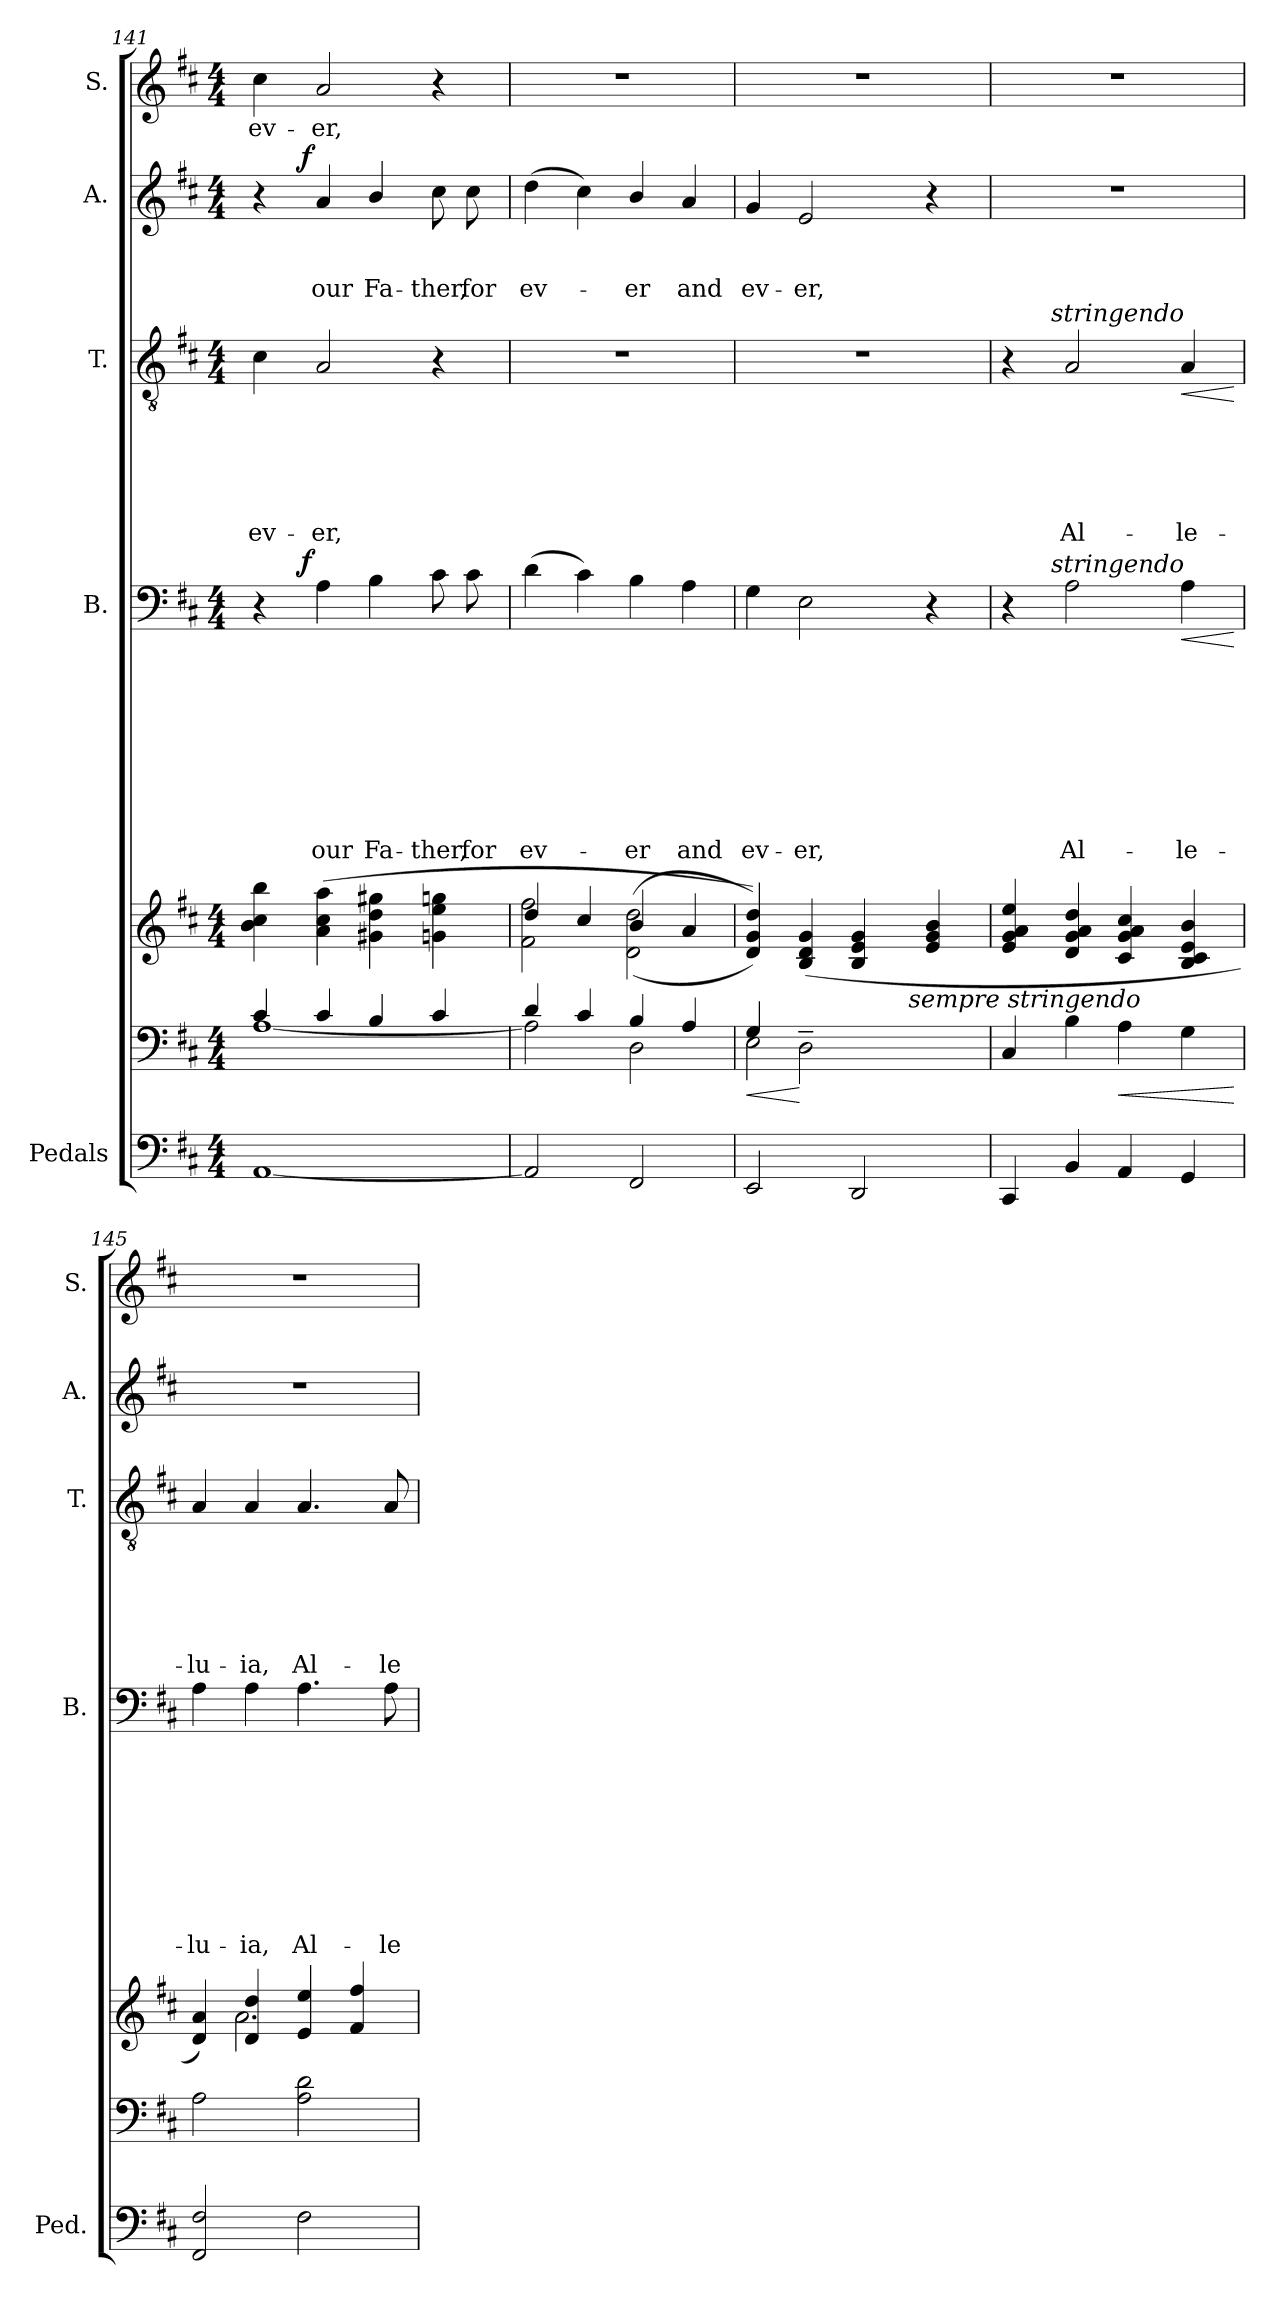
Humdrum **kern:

**kern	**kern	**dynam	**kern	**kern	**text	**text	**text	**text	**text	**text	**text	**text	**text	**dynam	**kern	**text	**text	**text	**text	**text	**text	**dynam	**kern	**text	**text	**text	**dynam	**kern	**text
*part7	*part6	*part6	*part5	*part4	*part4	*part4	*part4	*part4	*part4	*part4	*part4	*part4	*part4	*part4	*part3	*part3	*part3	*part3	*part3	*part3	*part3	*part3	*part2	*part2	*part2	*part2	*part2	*part1	*part1
*staff7	*staff6	*staff6	*staff5	*staff4	*staff4	*staff4	*staff4	*staff4	*staff4	*staff4	*staff4	*staff4	*staff4	*staff4	*staff3	*staff3	*staff3	*staff3	*staff3	*staff3	*staff3	*staff3	*staff2	*staff2	*staff2	*staff2	*staff2	*staff1	*staff1
*I"Pedals	*	*	*	*I"B.	*	*	*	*	*	*	*	*	*	*	*I"T.	*	*	*	*	*	*	*	*I"A.	*	*	*	*	*I"S.	*
*I'Ped.	*	*	*	*I'B.	*	*	*	*	*	*	*	*	*	*	*I'T.	*	*	*	*	*	*	*	*I'A.	*	*	*	*	*I'S.	*
*clefF4	*clefF4	*	*clefG2	*clefF4	*	*	*	*	*	*	*	*	*	*	*clefGv2	*	*	*	*	*	*	*	*clefG2	*	*	*	*	*clefG2	*
*k[f#c#]	*k[f#c#]	*	*k[f#c#]	*k[f#c#]	*	*	*	*	*	*	*	*	*	*	*k[f#c#]	*	*	*	*	*	*	*	*k[f#c#]	*	*	*	*	*k[f#c#]	*
*D:	*D:	*	*D:	*D:	*	*	*	*	*	*	*	*	*	*	*D:	*	*	*	*	*	*	*	*D:	*	*	*	*	*D:	*
*M4/4	*M4/4	*	*M4/4	*M4/4	*	*	*	*	*	*	*	*	*	*	*M4/4	*	*	*	*	*	*	*	*M4/4	*	*	*	*	*M4/4	*
=141	=141	=141	=141	=141	=141	=141	=141	=141	=141	=141	=141	=141	=141	=141	=141	=141	=141	=141	=141	=141	=141	=141	=141	=141	=141	=141	=141	=141	=141
*	*^	*	*	*	*	*	*	*	*	*	*	*	*	*	*	*	*	*	*	*	*	*	*	*	*	*	*	*	*
!	!	!	!	!	!	!	!	!	!	!	!	!	!	!	!	!	!	!	!	!	!	!LO:LY:b	!	!	!	!	!	!	!	!LO:LY:b
*	*	*	*	*	*^	*	*	*	*	*	*	*	*	*	*	*	*	*	*	*	*	*	*	*^	*	*	*	*	*	*
[<1AA	4c#/	[<1A	.	4b\ 4cc#\ 4bb\	4r	8..ryy	.	.	.	.	.	.	.	.	.	.	4c#\	.	.	.	.	.	ev-	.	4r	8..ryy	.	.	.	.	4cc#\	ev-
!	!	!	!	!	!	!	!	!	!	!	!	!	!	!	!	!LO:DY:a	!	!	!	!	!	!	!	!	!	!	!	!	!	!LO:DY:a	!	!
.	.	.	.	.	.	2ryy	.	.	.	.	.	.	.	.	.	f	.	.	.	.	.	.	.	.	.	2ryy	.	.	.	f	.	.
!	!	!	!	!	!	!	!	!	!	!	!	!	!	!	!LO:LY:b	!	!	!	!	!	!	!	!LO:LY:b	!	!	!	!	!	!LO:LY:b	!	!	!LO:LY:b
.	4c#/	.	.	(>4a\ 4cc#\ 4aa\	4A\	.	.	.	.	.	.	.	.	.	our	.	2A/	.	.	.	.	.	-er,	.	4a/	.	.	.	our	.	2a/	-er,
!	!	!	!	!	!	!	!	!	!	!	!	!	!	!	!LO:LY:b	!	!	!	!	!	!	!	!	!	!	!	!	!	!LO:LY:b	!	!	!
.	4B/	.	.	4g#X\ 4dd\ 4gg#X\	4B\	.	.	.	.	.	.	.	.	.	Fa-	.	.	.	.	.	.	.	.	.	4b/	.	.	.	Fa-	.	.	.
.	.	.	.	.	.	4ryy	.	.	.	.	.	.	.	.	.	.	.	.	.	.	.	.	.	.	.	4ryy	.	.	.	.	.	.
!	!	!	!	!	!	!	!	!	!	!	!	!	!	!	!LO:LY:b	!	!	!	!	!	!	!	!	!	!	!	!	!	!LO:LY:b	!	!	!
.	4c#/	.	.	4gn\ 4ee\ 4ggn\	8c#\	.	.	.	.	.	.	.	.	.	-ther,	.	4r	.	.	.	.	.	.	.	8cc#\	.	.	.	-ther,	.	4r	.
!	!	!	!	!	!	!	!	!	!	!	!	!	!	!	!LO:LY:b	!	!	!	!	!	!	!	!	!	!	!	!	!	!LO:LY:b	!	!	!
.	.	.	.	.	8c#\	.	.	.	.	.	.	.	.	.	for	.	.	.	.	.	.	.	.	.	8cc#\	.	.	.	for	.	.	.
.	.	.	.	.	.	32ryy	.	.	.	.	.	.	.	.	.	.	.	.	.	.	.	.	.	.	.	32ryy	.	.	.	.	.	.
=142	=142	=142	=142	=142	=142	=142	=142	=142	=142	=142	=142	=142	=142	=142	=142	=142	=142	=142	=142	=142	=142	=142	=142	=142	=142	=142	=142	=142	=142	=142	=142	=142
*	*	*	*	*^	*	*	*	*	*	*	*	*	*	*	*	*	*	*	*	*	*	*	*	*	*	*	*	*	*	*	*	*
!	!	!	!	!	!	!	!	!	!	!	!	!	!	!	!	!LO:LY:b	!	!	!	!	!	!	!	!	!	!	!	!	!	!LO:LY:b	!	!	!
*	*	*	*	*	*	*v	*v	*	*	*	*	*	*	*	*	*	*	*	*	*	*	*	*	*	*	*v	*v	*	*	*	*	*	*
2AA/]	4d/	2A\]	.	4dd/	2f#\ 2ff#\	(>4d\	.	.	.	.	.	.	.	.	ev-	.	1r	.	.	.	.	.	.	.	(>4dd\	.	.	ev-	.	1r	.
.	4c#/	.	.	4cc#/	.	4c#\)	.	.	.	.	.	.	.	.	.	.	.	.	.	.	.	.	.	.	4cc#\)	.	.	.	.	.	.
!	!	!	!	!	!	!	!	!	!	!	!	!	!	!	!LO:LY:b	!	!	!	!	!	!	!	!	!	!	!	!	!LO:LY:b	!	!	!
2FF#/	4B/	2D\	.	4b/	((>2d\ 2dd\	4B\	.	.	.	.	.	.	.	.	-er	.	.	.	.	.	.	.	.	.	4b/	.	.	-er	.	.	.
!	!	!	!	!	!	!	!	!	!	!	!	!	!	!	!LO:LY:b	!	!	!	!	!	!	!	!	!	!	!	!	!LO:LY:b	!	!	!
.	4A/	.	.	4a/	.	4A\	.	.	.	.	.	.	.	.	and	.	.	.	.	.	.	.	.	.	4a/	.	.	and	.	.	.
*	*v	*v	*	*	*	*	*	*	*	*	*	*	*	*	*	*	*	*	*	*	*	*	*	*	*	*	*	*	*	*	*
*	*	*	*v	*v	*	*	*	*	*	*	*	*	*	*	*	*	*	*	*	*	*	*	*	*	*	*	*	*	*	*
=143	=143	=143	=143	=143	=143	=143	=143	=143	=143	=143	=143	=143	=143	=143	=143	=143	=143	=143	=143	=143	=143	=143	=143	=143	=143	=143	=143	=143	=143
!	!	!LO:HP:b	!	!	!	!	!	!	!	!	!	!	!LO:LY:b	!	!	!	!	!	!	!	!	!	!	!	!	!LO:LY:b	!	!	!
*	*^	*	*	*	*	*	*	*	*	*	*	*	*	*	*	*	*	*	*	*	*	*	*	*	*	*	*	*	*
*	*	*^	*	*	*	*	*	*	*	*	*	*	*	*	*	*	*	*	*	*	*	*	*	*	*	*	*	*	*	*
2EE/	2E\	4G/	4ryy	<	4d/ 4g/ 4dd/)))	4G\	.	.	.	.	.	.	.	.	ev-	.	1r	.	.	.	.	.	.	.	4g/	.	.	ev-	.	1r	.
!	!	!	!	!	!	!	!	!	!	!	!	!	!	!	!LO:LY:b	!	!	!	!	!	!	!	!	!	!	!	!	!LO:LY:b	!	!	!
.	.	96%41ryy	2D~>\	[	(4B/ 4d/ 4g/	2E\	.	.	.	.	.	.	.	.	-er,	.	.	.	.	.	.	.	.	.	2e/	.	.	-er,	.	.	.
2DD/	4ryy	.	.	.	4B/ 4e/ 4g/	.	.	.	.	.	.	.	.	.	.	.	.	.	.	.	.	.	.	.	.	.	.	.	.	.	.
.	.	32ryy	.	.	.	.	.	.	.	.	.	.	.	.	.	.	.	.	.	.	.	.	.	.	.	.	.	.	.	.	.
!	!	!LO:TX:a:i:t=sempre stringendo	!	!	!	!	!	!	!	!	!	!	!	!	!	!	!	!	!	!	!	!	!	!	!	!	!	!	!	!	!
.	.	4ryy	.	.	.	.	.	.	.	.	.	.	.	.	.	.	.	.	.	.	.	.	.	.	.	.	.	.	.	.	.
.	4ryy	.	4ryy	.	4e/ 4g/ 4b/	4r	.	.	.	.	.	.	.	.	.	.	.	.	.	.	.	.	.	.	4r	.	.	.	.	.	.
.	.	24ryy	.	.	.	.	.	.	.	.	.	.	.	.	.	.	.	.	.	.	.	.	.	.	.	.	.	.	.	.	.
*	*v	*v	*v	*	*	*	*	*	*	*	*	*	*	*	*	*	*	*	*	*	*	*	*	*	*	*	*	*	*	*	*
=144	=144	=144	=144	=144	=144	=144	=144	=144	=144	=144	=144	=144	=144	=144	=144	=144	=144	=144	=144	=144	=144	=144	=144	=144	=144	=144	=144	=144	=144
*	*	*	*	*^	*	*	*	*	*	*	*	*	*	*	*^	*	*	*	*	*	*	*	*	*	*	*	*	*	*
4CC#/	4C#/	.	4e/ 4g/ 4a/ 4ee/	4r	8..ryy	.	.	.	.	.	.	.	.	.	.	4r	8..ryy	.	.	.	.	.	.	.	1r	.	.	.	.	1r	.
!	!	!	!	!	!	!	!	!	!	!	!	!	!	!	!	!	!LO:TX:a:i:t=stringendo	!	!	!	!	!	!	!	!	!	!	!	!	!	!
!	!	!	!	!	!LO:TX:a:i:t=stringendo	!	!	!	!	!	!	!	!	!	!	!	!	!	!	!	!	!	!	!	!	!	!	!	!	!	!
.	.	.	.	.	2ryy	.	.	.	.	.	.	.	.	.	.	.	2ryy	.	.	.	.	.	.	.	.	.	.	.	.	.	.
!	!	!	!	!	!	!	!	!	!	!	!	!	!	!LO:LY:b	!	!	!	!	!	!	!	!	!LO:LY:b	!	!	!	!	!	!	!	!
4BB/	4B\	.	4d/ 4g/ 4a/ 4dd/	2A\	.	.	.	.	.	.	.	.	.	Al-	.	2A/	.	.	.	.	.	.	Al-	.	.	.	.	.	.	.	.
!	!	!LO:HP:b	!	!	!	!	!	!	!	!	!	!	!	!	!	!	!	!	!	!	!	!	!	!	!	!	!	!	!	!	!
4AA/	4A\	<	4c#/ 4g/ 4a/ 4cc#/	.	.	.	.	.	.	.	.	.	.	.	.	.	.	.	.	.	.	.	.	.	.	.	.	.	.	.	.
.	.	.	.	.	4ryy	.	.	.	.	.	.	.	.	.	.	.	4ryy	.	.	.	.	.	.	.	.	.	.	.	.	.	.
!	!	!	!	!	!	!	!	!	!	!	!	!	!	!LO:LY:b	!LO:HP:b	!	!	!	!	!	!	!	!LO:LY:b	!LO:HP:b	!	!	!	!	!	!	!
4GG/	4G\	.	4B/ 4c#/ 4e/ 4b/	4A\	.	.	.	.	.	.	.	.	.	-le-	<	4A/	.	.	.	.	.	.	-le-	<	.	.	.	.	.	.	.
.	.	.	.	.	32ryy	.	.	.	.	.	.	.	.	.	.	.	32ryy	.	.	.	.	.	.	.	.	.	.	.	.	.	.
.	.	[	.	.	.	.	.	.	.	.	.	.	.	.	[	.	.	.	.	.	.	.	.	[	.	.	.	.	.	.	.
!!LO:PB:g=z
=145	=145	=145	=145	=145	=145	=145	=145	=145	=145	=145	=145	=145	=145	=145	=145	=145	=145	=145	=145	=145	=145	=145	=145	=145	=145	=145	=145	=145	=145	=145	=145
*	*	*	*^	*	*	*	*	*	*	*	*	*	*	*	*	*	*	*	*	*	*	*	*	*	*	*	*	*	*	*	*
!	!	!	!	!	!	!	!	!	!	!	!	!	!	!	!LO:LY:b	!	!	!	!	!	!	!	!	!LO:LY:b	!	!	!	!	!	!	!	!
*	*	*	*	*	*v	*v	*	*	*	*	*	*	*	*	*	*	*	*	*	*	*	*	*	*	*	*	*	*	*	*	*	*
*	*	*	*	*	*	*	*	*	*	*	*	*	*	*	*	*v	*v	*	*	*	*	*	*	*	*	*	*	*	*	*	*
2FF#/ 2F#/	2A\	.	4d/ 4a/)	4ryy	4A\	.	.	.	.	.	.	.	.	-lu-	.	4A/	.	.	.	.	.	-lu-	.	1r	.	.	.	.	1r	.
!	!	!	!	!	!	!	!	!	!	!	!	!	!	!LO:LY:b	!	!	!	!	!	!	!	!LO:LY:b	!	!	!	!	!	!	!	!
.	.	.	4d/ 4dd/	2.a\	4A\	.	.	.	.	.	.	.	.	-ia,	.	4A/	.	.	.	.	.	-ia,	.	.	.	.	.	.	.	.
!	!	!	!	!	!	!	!	!	!	!	!	!	!	!LO:LY:b	!	!	!	!	!	!	!	!LO:LY:b	!	!	!	!	!	!	!	!
2F#\	2A\ 2d\	.	4e/ 4ee/	.	4.A\	.	.	.	.	.	.	.	.	Al-	.	4.A/	.	.	.	.	.	Al-	.	.	.	.	.	.	.	.
.	.	.	4f#/ 4ff#/	.	.	.	.	.	.	.	.	.	.	.	.	.	.	.	.	.	.	.	.	.	.	.	.	.	.	.
!	!	!	!	!	!	!	!	!	!	!	!	!	!	!LO:LY:b	!	!	!	!	!	!	!	!LO:LY:b	!	!	!	!	!	!	!	!
.	.	.	.	.	8A\	.	.	.	.	.	.	.	.	-le-	.	8A/	.	.	.	.	.	-le-	.	.	.	.	.	.	.	.
*	*	*	*v	*v	*	*	*	*	*	*	*	*	*	*	*	*	*	*	*	*	*	*	*	*	*	*	*	*	*	*
=	=	=	=	=	=	=	=	=	=	=	=	=	=	=	=	=	=	=	=	=	=	=	=	=	=	=	=	=	=
*-	*-	*-	*-	*-	*-	*-	*-	*-	*-	*-	*-	*-	*-	*-	*-	*-	*-	*-	*-	*-	*-	*-	*-	*-	*-	*-	*-	*-	*-
